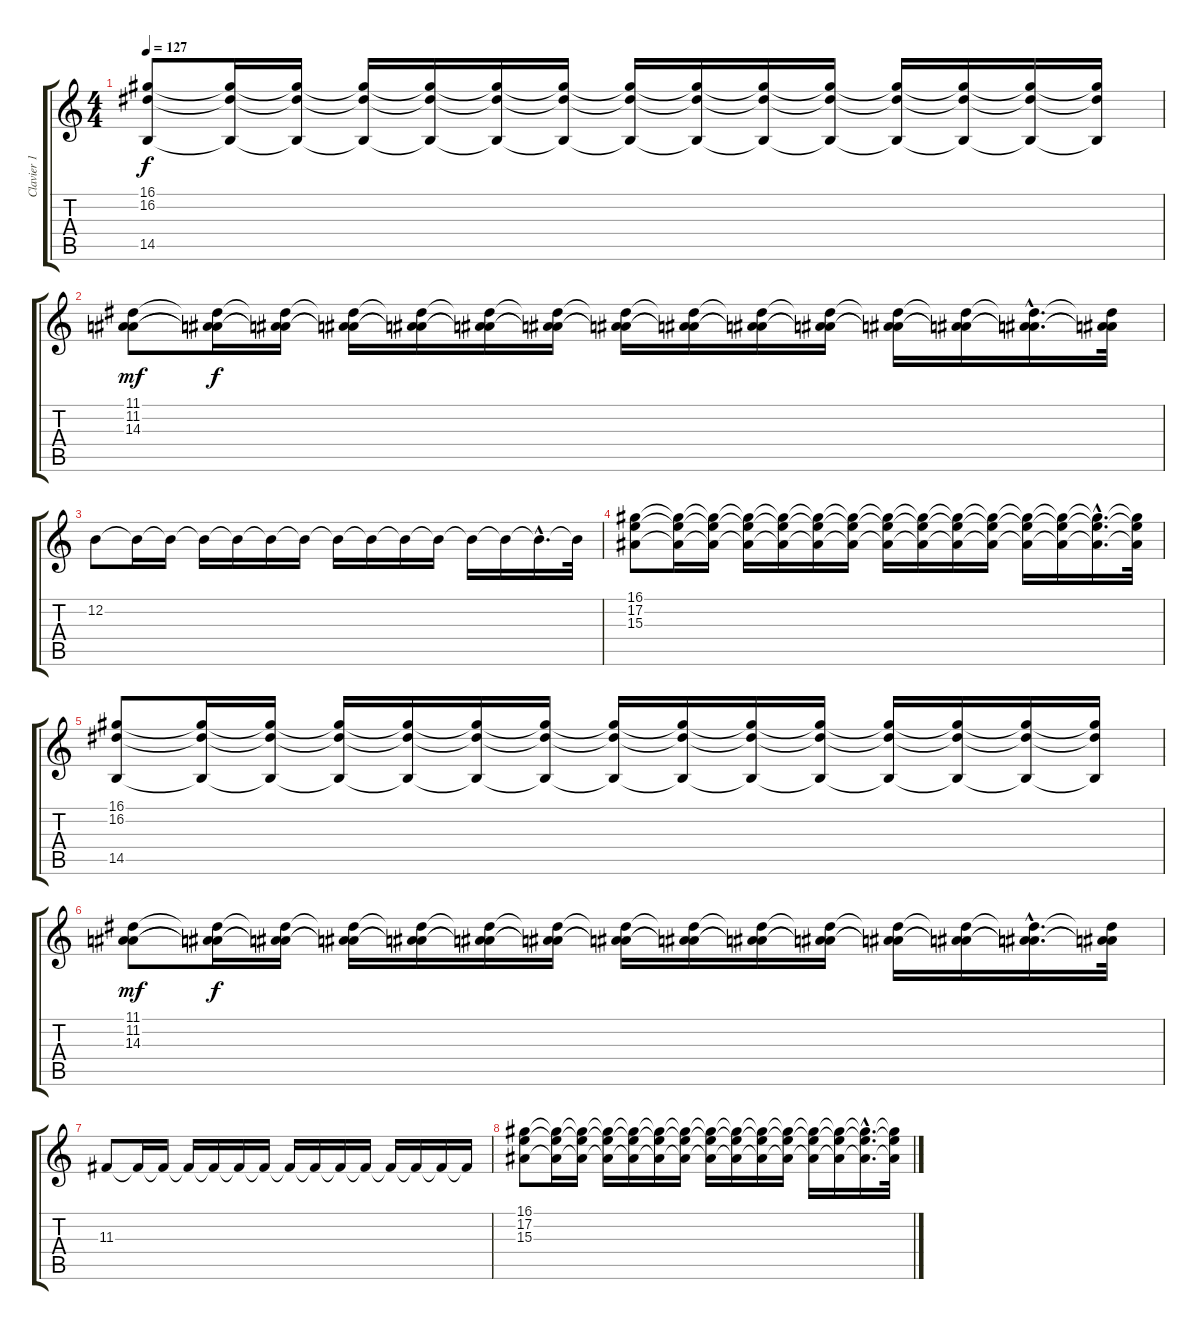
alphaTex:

\track ("Clavier 1" "Clavier 1") {instrument rockorgan}
\staff {score tabs}
\tuning (E4 B3 G3 D3 A2 E2) {hide}
\ts (4 4)
\tempo 127
\clef g2
\ks c
(16.1 16.2 14.5).8{dy f} (16.1{t} 16.2{t} 14.5{t}).16 (16.1{t} 16.2{t} 14.5{t}).16 (16.1{t} 16.2{t} 14.5{t}).16 (16.1{t} 16.2{t} 14.5{t}).16 (16.1{t} 16.2{t} 14.5{t}).16 (16.1{t} 16.2{t} 14.5{t}).16 (16.1{t} 16.2{t} 14.5{t}).16 (16.1{t} 16.2{t} 14.5{t}).16 (16.1{t} 16.2{t} 14.5{t}).16 (16.1{t} 16.2{t} 14.5{t}).16 (16.1{t} 16.2{t} 14.5{t}).16 (16.1{t} 16.2{t} 14.5{t}).16 (16.1{t} 16.2{t} 14.5{t}).16 (16.1{t} 16.2{t} 14.5{t}).16 |
(11.1 11.2 14.3).8{dy mf} (11.1{t} 11.2{t} 14.3{t}).16{dy f} (11.1{t} 11.2{t} 14.3{t}).16 (11.1{t} 11.2{t} 14.3{t}).16 (11.1{t} 11.2{t} 14.3{t}).16 (11.1{t} 11.2{t} 14.3{t}).16 (11.1{t} 11.2{t} 14.3{t}).16 (11.1{t} 11.2{t} 14.3{t}).16 (11.1{t} 11.2{t} 14.3{t}).16 (11.1{t} 11.2{t} 14.3{t}).16 (11.1{t} 11.2{t} 14.3{t}).16 (11.1{t} 11.2{t} 14.3{t}).16 (11.1{t} 11.2{t} 14.3{t}).16 (11.1{hac t} 11.2{hac t} 14.3{hac t}).16{d} (11.1{t} 11.2{t} 14.3{t}).32 |
12.2.8 12.2{t}.16 12.2{t}.16 12.2{t}.16 12.2{t}.16 12.2{t}.16 12.2{t}.16 12.2{t}.16 12.2{t}.16 12.2{t}.16 12.2{t}.16 12.2{t}.16 12.2{t}.16 12.2{hac t}.16{d} 12.2{t}.32 |
(16.1 17.2 15.3).8 (16.1{t} 17.2{t} 15.3{t}).16 (16.1{t} 17.2{t} 15.3{t}).16 (16.1{t} 17.2{t} 15.3{t}).16 (16.1{t} 17.2{t} 15.3{t}).16 (16.1{t} 17.2{t} 15.3{t}).16 (16.1{t} 17.2{t} 15.3{t}).16 (16.1{t} 17.2{t} 15.3{t}).16 (16.1{t} 17.2{t} 15.3{t}).16 (16.1{t} 17.2{t} 15.3{t}).16 (16.1{t} 17.2{t} 15.3{t}).16 (16.1{t} 17.2{t} 15.3{t}).16 (16.1{t} 17.2{t} 15.3{t}).16 (16.1{hac t} 17.2{hac t} 15.3{hac t}).16{d} (16.1{t} 17.2{t} 15.3{t}).32 |
(16.1 16.2 14.5).8 (16.1{t} 16.2{t} 14.5{t}).16 (16.1{t} 16.2{t} 14.5{t}).16 (16.1{t} 16.2{t} 14.5{t}).16 (16.1{t} 16.2{t} 14.5{t}).16 (16.1{t} 16.2{t} 14.5{t}).16 (16.1{t} 16.2{t} 14.5{t}).16 (16.1{t} 16.2{t} 14.5{t}).16 (16.1{t} 16.2{t} 14.5{t}).16 (16.1{t} 16.2{t} 14.5{t}).16 (16.1{t} 16.2{t} 14.5{t}).16 (16.1{t} 16.2{t} 14.5{t}).16 (16.1{t} 16.2{t} 14.5{t}).16 (16.1{t} 16.2{t} 14.5{t}).16 (16.1{t} 16.2{t} 14.5{t}).16 |
(11.1 11.2 14.3).8{dy mf} (11.1{t} 11.2{t} 14.3{t}).16{dy f} (11.1{t} 11.2{t} 14.3{t}).16 (11.1{t} 11.2{t} 14.3{t}).16 (11.1{t} 11.2{t} 14.3{t}).16 (11.1{t} 11.2{t} 14.3{t}).16 (11.1{t} 11.2{t} 14.3{t}).16 (11.1{t} 11.2{t} 14.3{t}).16 (11.1{t} 11.2{t} 14.3{t}).16 (11.1{t} 11.2{t} 14.3{t}).16 (11.1{t} 11.2{t} 14.3{t}).16 (11.1{t} 11.2{t} 14.3{t}).16 (11.1{t} 11.2{t} 14.3{t}).16 (11.1{hac t} 11.2{hac t} 14.3{hac t}).16{d} (11.1{t} 11.2{t} 14.3{t}).32 |
11.3.8 11.3{t}.16 11.3{t}.16 11.3{t}.16 11.3{t}.16 11.3{t}.16 11.3{t}.16 11.3{t}.16 11.3{t}.16 11.3{t}.16 11.3{t}.16 11.3{t}.16 11.3{t}.16 11.3{t}.16 11.3{t}.16 |
(16.1 17.2 15.3).8 (16.1{t} 17.2{t} 15.3{t}).16 (16.1{t} 17.2{t} 15.3{t}).16 (16.1{t} 17.2{t} 15.3{t}).16 (16.1{t} 17.2{t} 15.3{t}).16 (16.1{t} 17.2{t} 15.3{t}).16 (16.1{t} 17.2{t} 15.3{t}).16 (16.1{t} 17.2{t} 15.3{t}).16 (16.1{t} 17.2{t} 15.3{t}).16 (16.1{t} 17.2{t} 15.3{t}).16 (16.1{t} 17.2{t} 15.3{t}).16 (16.1{t} 17.2{t} 15.3{t}).16 (16.1{t} 17.2{t} 15.3{t}).16 (16.1{hac t} 17.2{hac t} 15.3{hac t}).16{d} (16.1{t} 17.2{t} 15.3{t}).32
